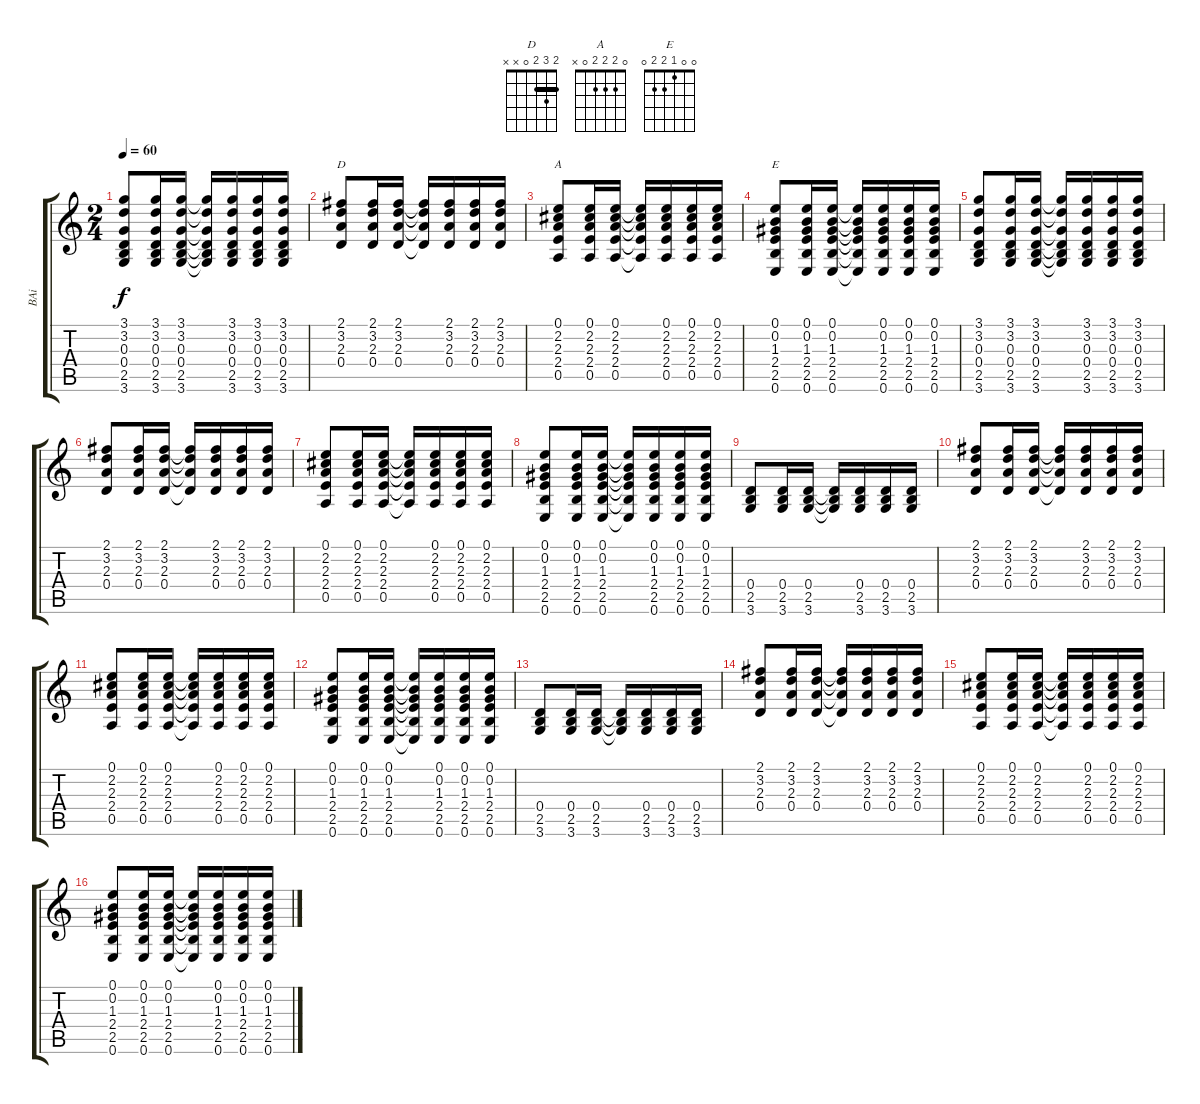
\track ("BAi" "BAi") {instrument acousticguitarnylon}
\staff {score tabs}
\tuning (E4 B3 G3 D3 A2 E2) {hide}
\chord ("D" 2 3 2 0 x x) {barre 2}
\chord ("A" 0 2 2 2 0 x)
\chord ("E" 0 0 1 2 2 0)
\ts (2 4)
\tempo 60
\clef g2
\ks c
(3.1 3.2 0.3 0.4 2.5 3.6).8{dy f instrument acousticguitarnylon} (3.1 3.2 0.3 0.4 2.5 3.6).16 (3.1 3.2 0.3 0.4 2.5 3.6).16 (3.1{t} 3.2{t} 0.3{t} 0.4{t} 2.5{t} 3.6{t}).16 (3.1 3.2 0.3 0.4 2.5 3.6).16 (3.1 3.2 0.3 0.4 2.5 3.6).16 (3.1 3.2 0.3 0.4 2.5 3.6).16 |
(2.1 3.2 2.3 0.4).8{ch "D"} (2.1 3.2 2.3 0.4).16 (2.1 3.2 2.3 0.4).16 (2.1{t} 3.2{t} 2.3{t} 0.4{t}).16 (2.1 3.2 2.3 0.4).16 (2.1 3.2 2.3 0.4).16 (2.1 3.2 2.3 0.4).16 |
(0.1 2.2 2.3 2.4 0.5).8{ch "A"} (0.1 2.2 2.3 2.4 0.5).16 (0.1 2.2 2.3 2.4 0.5).16 (0.1{t} 2.2{t} 2.3{t} 2.4{t} 0.5{t}).16 (0.1 2.2 2.3 2.4 0.5).16 (0.1 2.2 2.3 2.4 0.5).16 (0.1 2.2 2.3 2.4 0.5).16 |
(0.1 0.2 1.3 2.4 2.5 0.6).8{ch "E"} (0.1 0.2 1.3 2.4 2.5 0.6).16 (0.1 0.2 1.3 2.4 2.5 0.6).16 (0.1{t} 0.2{t} 1.3{t} 2.4{t} 2.5{t} 0.6{t}).16 (0.1 0.2 1.3 2.4 2.5 0.6).16 (0.1 0.2 1.3 2.4 2.5 0.6).16 (0.1 0.2 1.3 2.4 2.5 0.6).16 |
(3.1 3.2 0.3 0.4 2.5 3.6).8 (3.1 3.2 0.3 0.4 2.5 3.6).16 (3.1 3.2 0.3 0.4 2.5 3.6).16 (3.1{t} 3.2{t} 0.3{t} 0.4{t} 2.5{t} 3.6{t}).16 (3.1 3.2 0.3 0.4 2.5 3.6).16 (3.1 3.2 0.3 0.4 2.5 3.6).16 (3.1 3.2 0.3 0.4 2.5 3.6).16 |
(2.1 3.2 2.3 0.4).8 (2.1 3.2 2.3 0.4).16 (2.1 3.2 2.3 0.4).16 (2.1{t} 3.2{t} 2.3{t} 0.4{t}).16 (2.1 3.2 2.3 0.4).16 (2.1 3.2 2.3 0.4).16 (2.1 3.2 2.3 0.4).16 |
(0.1 2.2 2.3 2.4 0.5).8 (0.1 2.2 2.3 2.4 0.5).16 (0.1 2.2 2.3 2.4 0.5).16 (0.1{t} 2.2{t} 2.3{t} 2.4{t} 0.5{t}).16 (0.1 2.2 2.3 2.4 0.5).16 (0.1 2.2 2.3 2.4 0.5).16 (0.1 2.2 2.3 2.4 0.5).16 |
(0.1 0.2 1.3 2.4 2.5 0.6).8 (0.1 0.2 1.3 2.4 2.5 0.6).16 (0.1 0.2 1.3 2.4 2.5 0.6).16 (0.1{t} 0.2{t} 1.3{t} 2.4{t} 2.5{t} 0.6{t}).16 (0.1 0.2 1.3 2.4 2.5 0.6).16 (0.1 0.2 1.3 2.4 2.5 0.6).16 (0.1 0.2 1.3 2.4 2.5 0.6).16 |
(0.4 2.5 3.6).8 (0.4 2.5 3.6).16 (0.4 2.5 3.6).16 (0.4{t} 2.5{t} 3.6{t}).16 (0.4 2.5 3.6).16 (0.4 2.5 3.6).16 (0.4 2.5 3.6).16 |
(2.1 3.2 2.3 0.4).8 (2.1 3.2 2.3 0.4).16 (2.1 3.2 2.3 0.4).16 (2.1{t} 3.2{t} 2.3{t} 0.4{t}).16 (2.1 3.2 2.3 0.4).16 (2.1 3.2 2.3 0.4).16 (2.1 3.2 2.3 0.4).16 |
(0.1 2.2 2.3 2.4 0.5).8 (0.1 2.2 2.3 2.4 0.5).16 (0.1 2.2 2.3 2.4 0.5).16 (0.1{t} 2.2{t} 2.3{t} 2.4{t} 0.5{t}).16 (0.1 2.2 2.3 2.4 0.5).16 (0.1 2.2 2.3 2.4 0.5).16 (0.1 2.2 2.3 2.4 0.5).16 |
(0.1 0.2 1.3 2.4 2.5 0.6).8 (0.1 0.2 1.3 2.4 2.5 0.6).16 (0.1 0.2 1.3 2.4 2.5 0.6).16 (0.1{t} 0.2{t} 1.3{t} 2.4{t} 2.5{t} 0.6{t}).16 (0.1 0.2 1.3 2.4 2.5 0.6).16 (0.1 0.2 1.3 2.4 2.5 0.6).16 (0.1 0.2 1.3 2.4 2.5 0.6).16 |
(0.4 2.5 3.6).8 (0.4 2.5 3.6).16 (0.4 2.5 3.6).16 (0.4{t} 2.5{t} 3.6{t}).16 (0.4 2.5 3.6).16 (0.4 2.5 3.6).16 (0.4 2.5 3.6).16 |
(2.1 3.2 2.3 0.4).8 (2.1 3.2 2.3 0.4).16 (2.1 3.2 2.3 0.4).16 (2.1{t} 3.2{t} 2.3{t} 0.4{t}).16 (2.1 3.2 2.3 0.4).16 (2.1 3.2 2.3 0.4).16 (2.1 3.2 2.3 0.4).16 |
(0.1 2.2 2.3 2.4 0.5).8 (0.1 2.2 2.3 2.4 0.5).16 (0.1 2.2 2.3 2.4 0.5).16 (0.1{t} 2.2{t} 2.3{t} 2.4{t} 0.5{t}).16 (0.1 2.2 2.3 2.4 0.5).16 (0.1 2.2 2.3 2.4 0.5).16 (0.1 2.2 2.3 2.4 0.5).16 |
(0.1 0.2 1.3 2.4 2.5 0.6).8 (0.1 0.2 1.3 2.4 2.5 0.6).16 (0.1 0.2 1.3 2.4 2.5 0.6).16 (0.1{t} 0.2{t} 1.3{t} 2.4{t} 2.5{t} 0.6{t}).16 (0.1 0.2 1.3 2.4 2.5 0.6).16 (0.1 0.2 1.3 2.4 2.5 0.6).16 (0.1 0.2 1.3 2.4 2.5 0.6).16
